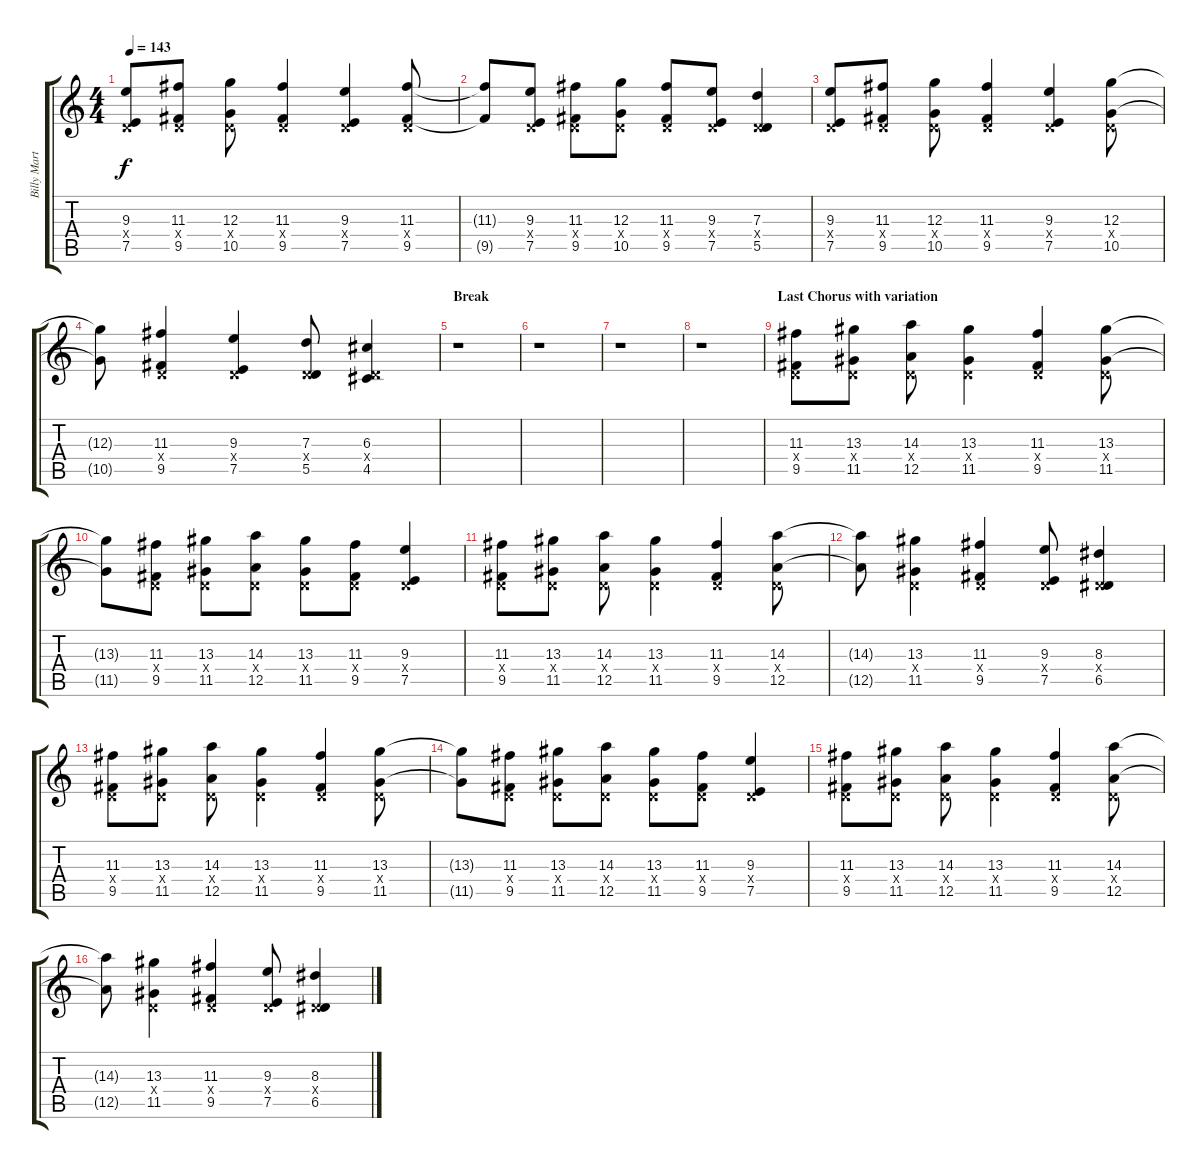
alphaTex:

\track ("Billy Martin - Lead Guitar" "Billy Mart") {instrument overdrivenguitar}
\staff {score tabs}
\tuning (E4 B3 G3 D3 A2 E2) {hide}
\ts (4 4)
\tempo 143
\clef g2
\ks c
(9.3 0.4{x} 7.5).8{dy f} (11.3 0.4{x} 9.5).8 (12.3 0.4{x} 10.5).8 (11.3 0.4{x} 9.5).4 (9.3 0.4{x} 7.5).4 (11.3 0.4{x} 9.5).8 |
(11.3{t} 9.5{t}).8 (9.3 0.4{x} 7.5).8 (11.3 0.4{x} 9.5).8 (12.3 0.4{x} 10.5).8 (11.3 0.4{x} 9.5).8 (9.3 0.4{x} 7.5).8 (7.3 0.4{x} 5.5).4 |
(9.3 0.4{x} 7.5).8 (11.3 0.4{x} 9.5).8 (12.3 0.4{x} 10.5).8 (11.3 0.4{x} 9.5).4 (9.3 0.4{x} 7.5).4 (12.3 0.4{x} 10.5).8 |
(12.3{t} 10.5{t}).8 (11.3 0.4{x} 9.5).4 (9.3 0.4{x} 7.5).4 (7.3 0.4{x} 5.5).8 (6.3 0.4{x} 4.5).4 |
\section ("" "Break")
r.1 |
r.1 |
r.1 |
r.1 |
\section ("" "Last Chorus with variation")
(11.3 0.4{x} 9.5).8 (13.3 0.4{x} 11.5).8 (14.3 0.4{x} 12.5).8 (13.3 0.4{x} 11.5).4 (11.3 0.4{x} 9.5).4 (13.3 0.4{x} 11.5).8 |
(13.3{t} 11.5{t}).8 (11.3 0.4{x} 9.5).8 (13.3 0.4{x} 11.5).8 (14.3 0.4{x} 12.5).8 (13.3 0.4{x} 11.5).8 (11.3 0.4{x} 9.5).8 (9.3 0.4{x} 7.5).4 |
(11.3 0.4{x} 9.5).8 (13.3 0.4{x} 11.5).8 (14.3 0.4{x} 12.5).8 (13.3 0.4{x} 11.5).4 (11.3 0.4{x} 9.5).4 (14.3 0.4{x} 12.5).8 |
(14.3{t} 12.5{t}).8 (13.3 0.4{x} 11.5).4 (11.3 0.4{x} 9.5).4 (9.3 0.4{x} 7.5).8 (8.3 0.4{x} 6.5).4 |
(11.3 0.4{x} 9.5).8 (13.3 0.4{x} 11.5).8 (14.3 0.4{x} 12.5).8 (13.3 0.4{x} 11.5).4 (11.3 0.4{x} 9.5).4 (13.3 0.4{x} 11.5).8 |
(13.3{t} 11.5{t}).8 (11.3 0.4{x} 9.5).8 (13.3 0.4{x} 11.5).8 (14.3 0.4{x} 12.5).8 (13.3 0.4{x} 11.5).8 (11.3 0.4{x} 9.5).8 (9.3 0.4{x} 7.5).4 |
(11.3 0.4{x} 9.5).8 (13.3 0.4{x} 11.5).8 (14.3 0.4{x} 12.5).8 (13.3 0.4{x} 11.5).4 (11.3 0.4{x} 9.5).4 (14.3 0.4{x} 12.5).8 |
(14.3{t} 12.5{t}).8 (13.3 0.4{x} 11.5).4 (11.3 0.4{x} 9.5).4 (9.3 0.4{x} 7.5).8 (8.3 0.4{x} 6.5).4
